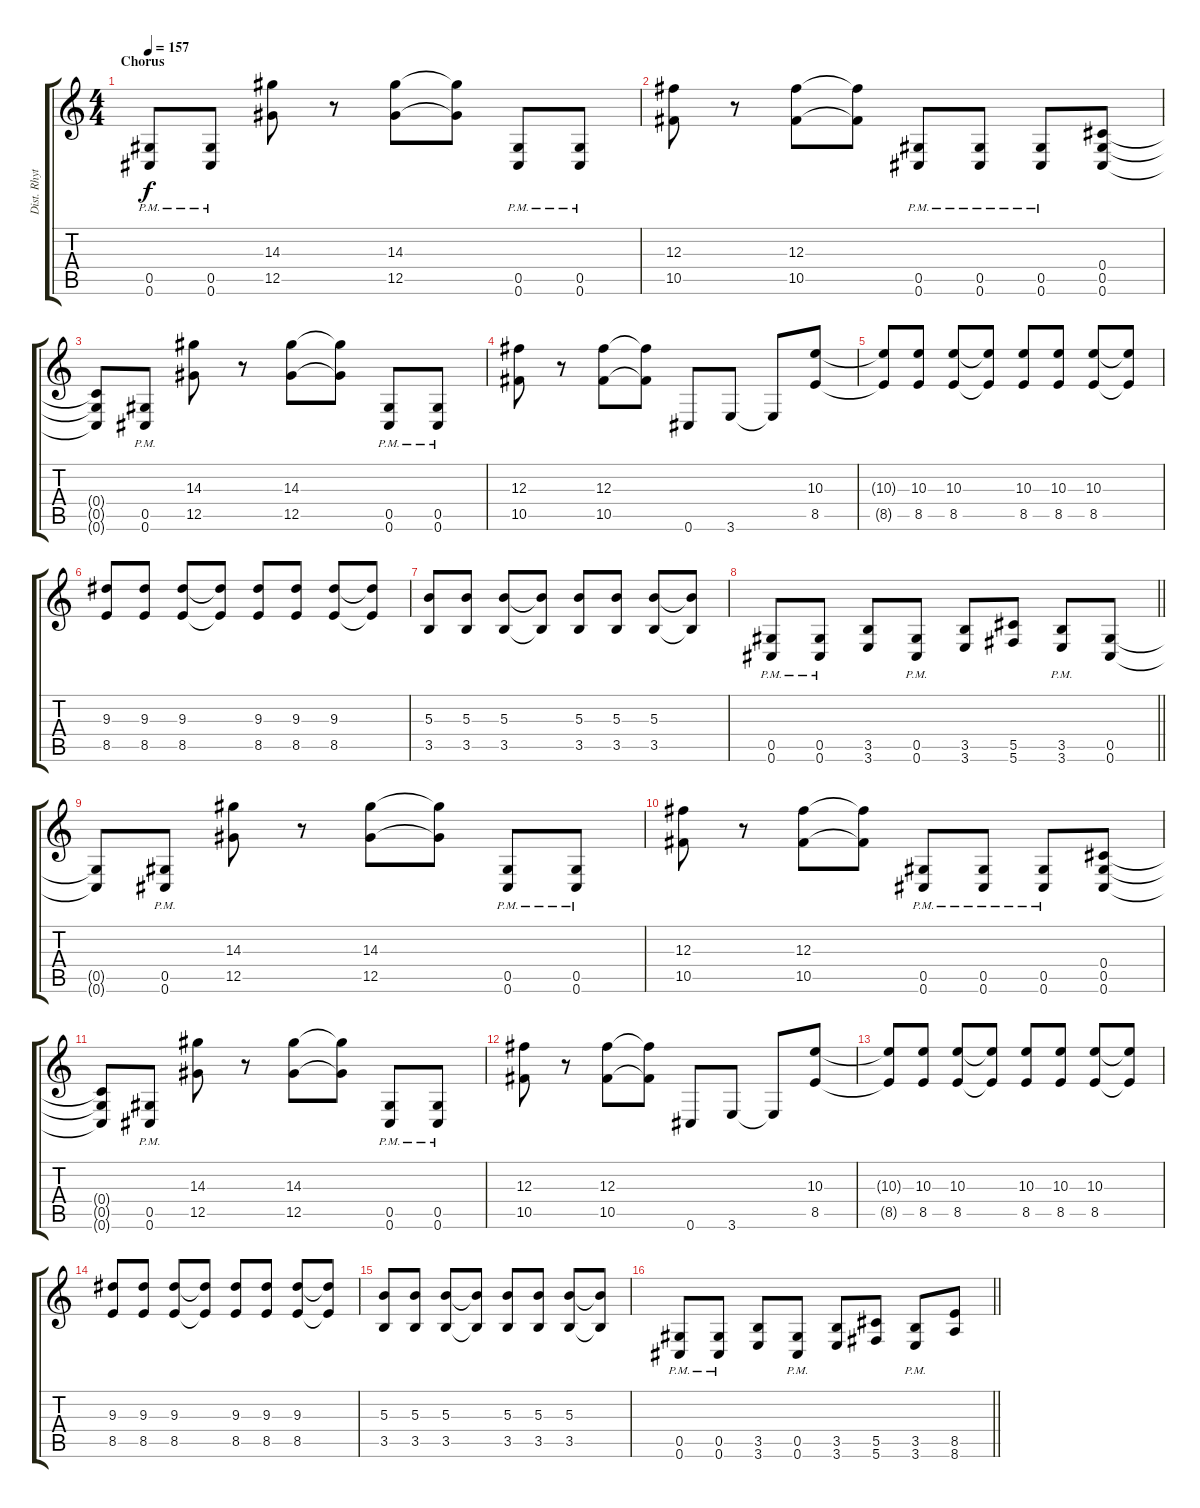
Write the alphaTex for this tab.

\track ("Dist. Rhytm Guitar [R] " "Dist. Rhyt") {instrument distortionguitar}
\staff {score tabs}
\tuning (Eb4 Bb3 Gb3 Db3 Ab2 Db2) {hide}
\ts (4 4)
\section ("" "Chorus")
\tempo 157
\clef g2
\ks c
(0.5{pm} 0.6{pm}).8{dy f} (0.5{pm} 0.6{pm}).8 (14.3 12.5).8 r.8 (14.3 12.5).8 (14.3{t} 12.5{t}).8 (0.5{pm} 0.6{pm}).8 (0.5{pm} 0.6{pm}).8 |
(12.3 10.5).8 r.8 (12.3 10.5).8 (12.3{t} 10.5{t}).8 (0.5{pm} 0.6{pm}).8 (0.5{pm} 0.6{pm}).8 (0.5{pm} 0.6{pm}).8 (0.4 0.5 0.6).8 |
(0.4{t} 0.5{t} 0.6{t}).8 (0.5{pm} 0.6{pm}).8 (14.3 12.5).8 r.8 (14.3 12.5).8 (14.3{t} 12.5{t}).8 (0.5{pm} 0.6{pm}).8 (0.5{pm} 0.6{pm}).8 |
(12.3 10.5).8 r.8 (12.3 10.5).8 (12.3{t} 10.5{t}).8 0.6.8 3.6.8 3.6{t}.8 (10.3 8.5).8 |
(10.3{t} 8.5{t}).8 (10.3 8.5).8 (10.3 8.5).8 (10.3{t} 8.5{t}).8 (10.3 8.5).8 (10.3 8.5).8 (10.3 8.5).8 (10.3{t} 8.5{t}).8 |
(9.3 8.5).8 (9.3 8.5).8 (9.3 8.5).8 (9.3{t} 8.5{t}).8 (9.3 8.5).8 (9.3 8.5).8 (9.3 8.5).8 (9.3{t} 8.5{t}).8 |
(5.3 3.5).8 (5.3 3.5).8 (5.3 3.5).8 (5.3{t} 3.5{t}).8 (5.3 3.5).8 (5.3 3.5).8 (5.3 3.5).8 (5.3{t} 3.5{t}).8 |
\barLineRight lightlight
(0.5{pm} 0.6{pm}).8 (0.5{pm} 0.6{pm}).8 (3.5 3.6).8 (0.5{pm} 0.6{pm}).8 (3.5 3.6).8 (5.5 5.6).8 (3.5{pm} 3.6{pm}).8 (0.5 0.6).8 |
(0.5{t} 0.6{t}).8 (0.5{pm} 0.6{pm}).8 (14.3 12.5).8 r.8 (14.3 12.5).8 (14.3{t} 12.5{t}).8 (0.5{pm} 0.6{pm}).8 (0.5{pm} 0.6{pm}).8 |
(12.3 10.5).8 r.8 (12.3 10.5).8 (12.3{t} 10.5{t}).8 (0.5{pm} 0.6{pm}).8 (0.5{pm} 0.6{pm}).8 (0.5{pm} 0.6{pm}).8 (0.4 0.5 0.6).8 |
(0.4{t} 0.5{t} 0.6{t}).8 (0.5{pm} 0.6{pm}).8 (14.3 12.5).8 r.8 (14.3 12.5).8 (14.3{t} 12.5{t}).8 (0.5{pm} 0.6{pm}).8 (0.5{pm} 0.6{pm}).8 |
(12.3 10.5).8 r.8 (12.3 10.5).8 (12.3{t} 10.5{t}).8 0.6.8 3.6.8 3.6{t}.8 (10.3 8.5).8 |
(10.3{t} 8.5{t}).8 (10.3 8.5).8 (10.3 8.5).8 (10.3{t} 8.5{t}).8 (10.3 8.5).8 (10.3 8.5).8 (10.3 8.5).8 (10.3{t} 8.5{t}).8 |
(9.3 8.5).8 (9.3 8.5).8 (9.3 8.5).8 (9.3{t} 8.5{t}).8 (9.3 8.5).8 (9.3 8.5).8 (9.3 8.5).8 (9.3{t} 8.5{t}).8 |
(5.3 3.5).8 (5.3 3.5).8 (5.3 3.5).8 (5.3{t} 3.5{t}).8 (5.3 3.5).8 (5.3 3.5).8 (5.3 3.5).8 (5.3{t} 3.5{t}).8 |
\barLineRight lightlight
(0.5{pm} 0.6{pm}).8 (0.5{pm} 0.6{pm}).8 (3.5 3.6).8 (0.5{pm} 0.6{pm}).8 (3.5 3.6).8 (5.5 5.6).8 (3.5{pm} 3.6{pm}).8 (8.5 8.6).8
